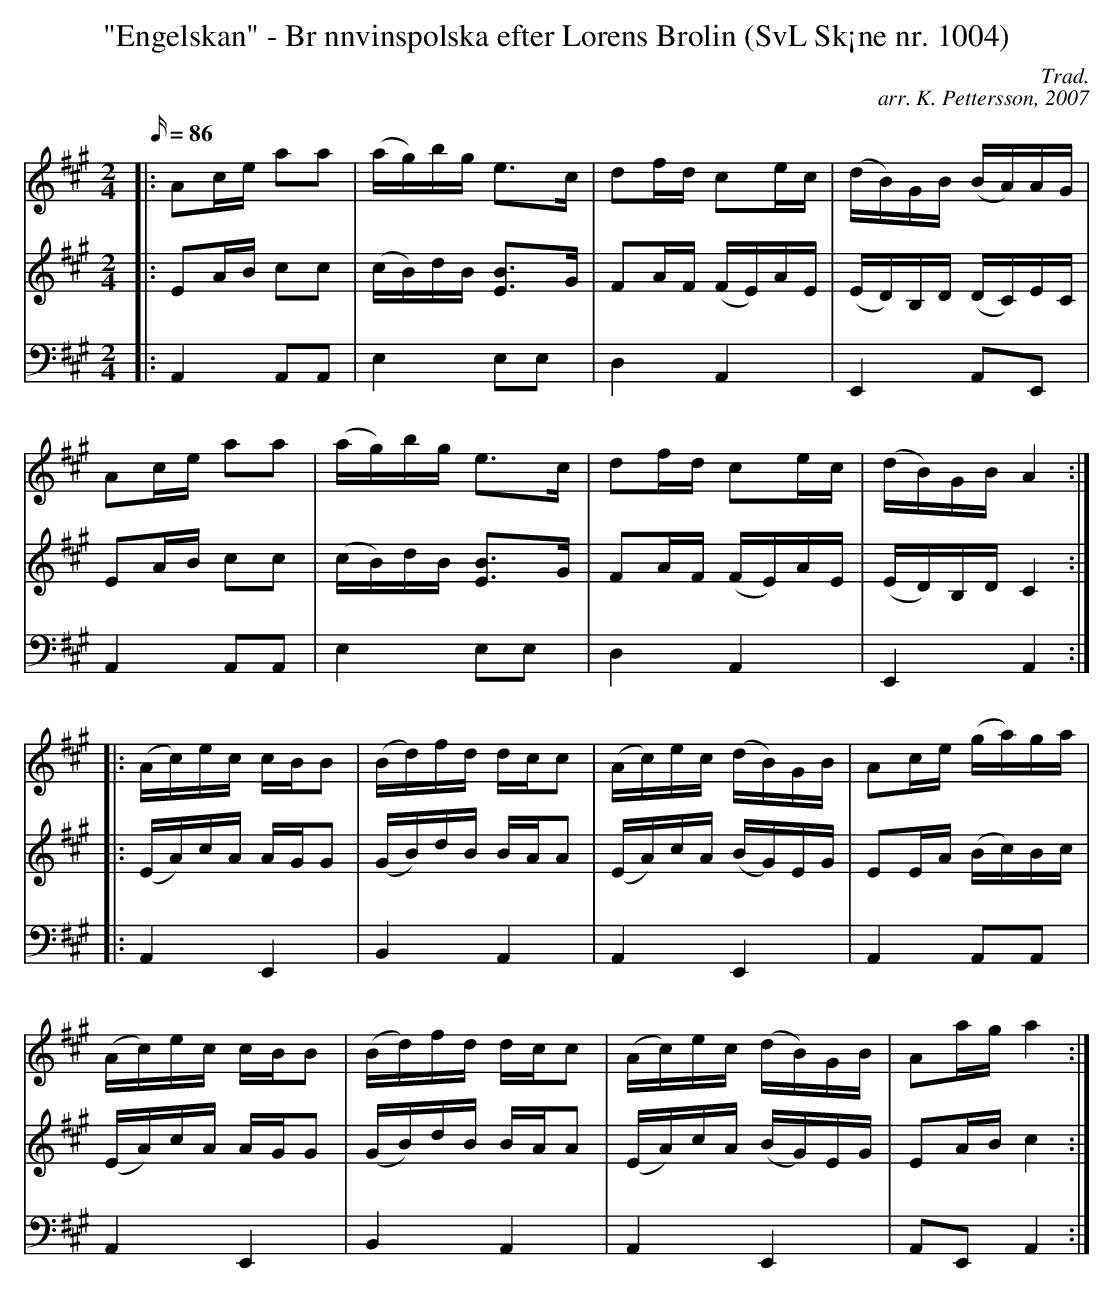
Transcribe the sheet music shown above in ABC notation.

X:1
T: "Engelskan" - Br nnvinspolska efter Lorens Brolin (SvL Sk¡ne nr. 1004)
C: Trad.
C: arr. K. Pettersson, 2007
M: 2/4
L: 1/16
Q: 86
K: A
V: 1
|: A2ce a2a2 | (ag)bg e2>c2 | d2fd c2ec | (dB)GB (BA)AG |
A2ce a2a2 | (ag)bg e2>c2 | d2fd c2ec | (dB)GB A4 :|
|: (Ac)ec cBB2 | (Bd)fd dcc2 | (Ac)ec (dB)GB | A2ce (ga)ga |
(Ac)ec cBB2 | (Bd)fd dcc2 | (Ac)ec (dB)GB | A2ag a4 :|
V: 2
|: E2AB c2c2 | (cB)dB [E2B2]>G2 | F2AF (FE)AE | (ED)B,D (DC)EC |
E2AB c2c2 | (cB)dB [E2B2]>G2 | F2AF (FE)AE | (ED)B,D C4 :|
|: (EA)cA AGG2 | (GB)dB BAA2 | (EA)cA (BG)EG | E2EA (Bc)Bc |
(EA)cA AGG2 | (GB)dB BAA2 | (EA)cA (BG)EG | E2AB c4 :|
V: 3
K: bass
|: A,,4 A,,2A,,2 | E,4 E,2E,2 | D,4 A,,4 | E,,4 A,,2E,,2 |
A,,4 A,,2A,,2 | E,4 E,2E,2 | D,4 A,,4 | E,,4 A,,4 :|
|: A,,4 E,,4 | B,,4 A,,4 | A,,4 E,,4 | A,,4 A,,2A,,2 |
A,,4 E,,4 | B,,4 A,,4 | A,,4 E,,4 | A,,2E,,2 A,,4 :|
